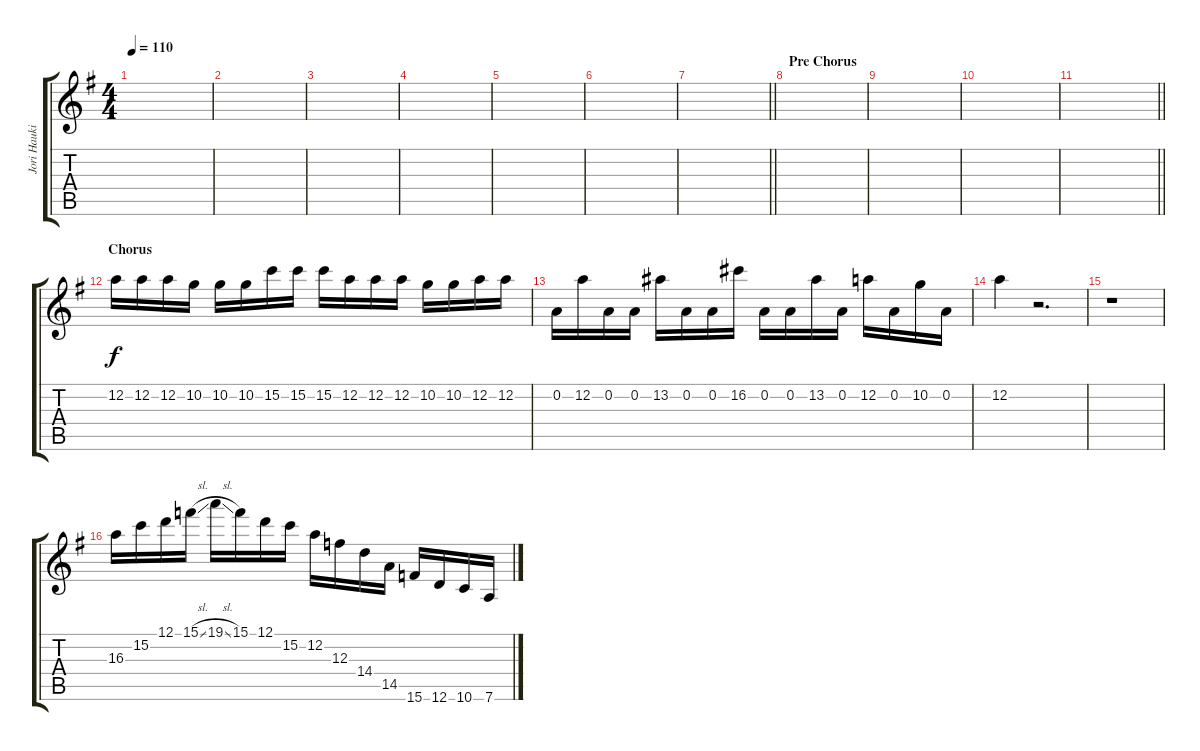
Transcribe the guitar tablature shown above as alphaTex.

\track ("Jori Haukio (lead guitar)" "Jori Hauki") {instrument distortionguitar}
\staff {score tabs}
\tuning (D4 A3 F3 C3 G2 D2) {hide}
\ts (4 4)
\tempo 110
\clef g2
\ks eminor
|
|
|
|
|
|
\barLineRight lightlight
|
\section ("" "Pre Chorus")
|
|
|
\barLineRight lightlight
|
\section ("" "Chorus")
12.2.16 12.2.16 12.2.16 10.2.16 10.2.16 10.2.16 15.2.16 15.2.16 15.2.16 12.2.16 12.2.16 12.2.16 10.2.16 10.2.16 12.2.16 12.2.16 |
0.2.16 12.2.16 0.2.16 0.2.16 13.2.16 0.2.16 0.2.16 16.2.16 0.2.16 0.2.16 13.2.16 0.2.16 12.2.16 0.2.16 10.2.16 0.2.16 |
12.2.4 r.2{d} |
r.1 |
16.3.16 15.2.16 12.1.16 15.1{sl}.16 19.1{sl}.16 15.1.16 12.1.16 15.2.16 12.2.16 12.3.16 14.4.16 14.5.16 15.6.16 12.6.16 10.6.16 7.6.16
